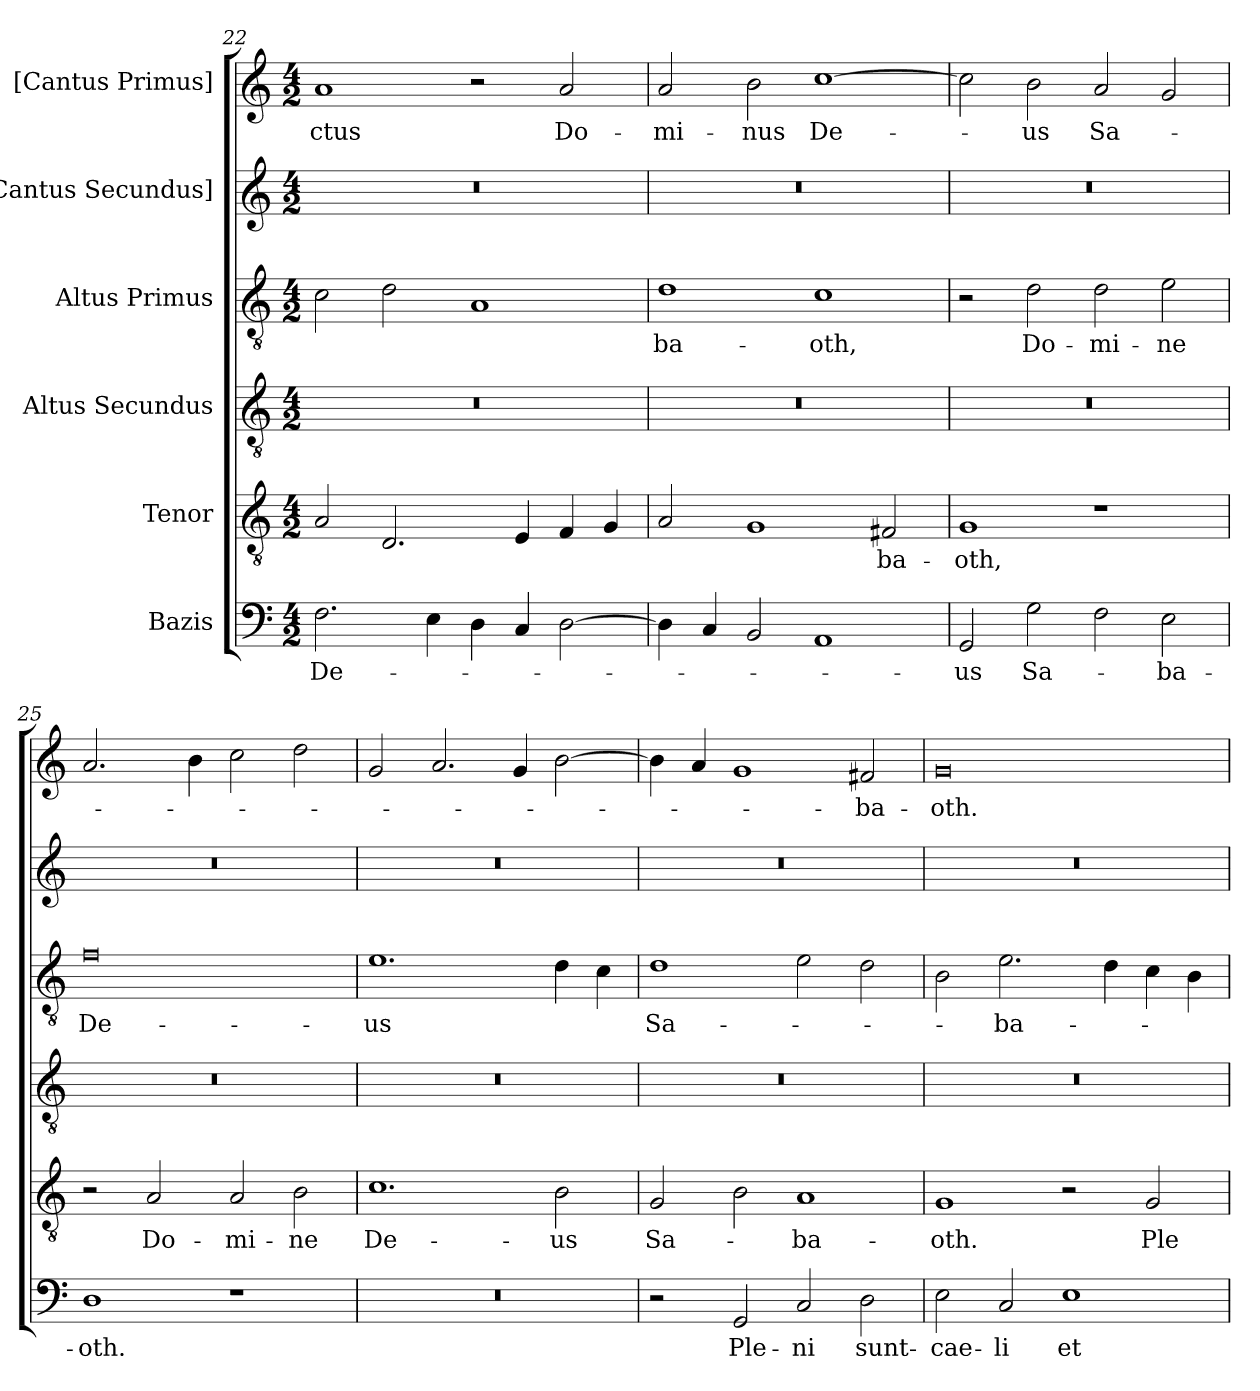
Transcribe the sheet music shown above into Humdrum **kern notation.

**kern	**text	**kern	**text	**kern	**kern	**text	**kern	**kern	**text
*part6	*part6	*part5	*part5	*part4	*part3	*part3	*part2	*part1	*part1
*staff6	*staff6	*staff5	*staff5	*staff4	*staff3	*staff3	*staff2	*staff1	*staff1
*I"Bazis	*	*I"Tenor	*	*I"Altus Secundus	*I"Altus Primus	*	*I"[Cantus Secundus]	*I"[Cantus Primus]	*
*clefF4	*	*clefGv2	*	*clefGv2	*clefGv2	*	*clefG2	*clefG2	*
*k[]	*	*k[]	*	*k[]	*k[]	*	*k[]	*k[]	*
*M4/2	*	*M4/2	*	*M4/2	*M4/2	*	*M4/2	*M4/2	*
=22	=22	=22	=22	=22	=22	=22	=22	=22	=22
2.F\	De-	2A/	.	0r	2c\	.	0r	1a/	-ctus
.	.	2.D/	.	.	2d\	.	.	.	.
4E\	.	.	.	.	.	.	.	.	.
4D\	.	.	.	.	1A/	.	.	2r	.
4C/	.	4E/	.	.	.	.	.	.	.
[2D\	.	4F/	.	.	.	.	.	2a/	Do-
.	.	4G/	.	.	.	.	.	.	.
=23	=23	=23	=23	=23	=23	=23	=23	=23	=23
4D\]	.	2A/	.	0r	1d\	-ba-	0r	2a/	-mi-
4C/	.	.	.	.	.	.	.	.	.
2BB/	.	1G/	.	.	.	.	.	2b\	-nus
1AA/	.	.	.	.	1c\	-oth,	.	[1cc\	De-
.	.	2F#X/	-ba-	.	.	.	.	.	.
=24	=24	=24	=24	=24	=24	=24	=24	=24	=24
2GG/	-us	1G/	-oth,	0r	2r	.	0r	2cc\]	.
2G\	Sa-	.	.	.	2d\	Do-	.	2b\	-us
2F\	.	1r	.	.	2d\	-mi-	.	2a/	Sa-
2E\	-ba-	.	.	.	2e\	-ne	.	2g/	.
=25	=25	=25	=25	=25	=25	=25	=25	=25	=25
1D\	-oth.	2r	.	0r	0f\	De-	0r	2.a/	.
.	.	2A/	Do-	.	.	.	.	.	.
.	.	.	.	.	.	.	.	4b\	.
1r	.	2A/	-mi-	.	.	.	.	2cc\	.
.	.	2B\	-ne	.	.	.	.	2dd\	.
=26	=26	=26	=26	=26	=26	=26	=26	=26	=26
0r	.	1.c\	De-	0r	1.e\	-us	0r	2g/	.
.	.	.	.	.	.	.	.	2.a/	.
.	.	.	.	.	.	.	.	4g/	.
.	.	2B\	-us	.	4d\	.	.	[2b\	.
.	.	.	.	.	4c\	.	.	.	.
=27	=27	=27	=27	=27	=27	=27	=27	=27	=27
2r	.	2G/	Sa-	0r	1d\	Sa-	0r	4b\]	.
.	.	.	.	.	.	.	.	4a/	.
2GG/	Ple-	2B\	.	.	.	.	.	1g/	.
2C/	-ni	1A/	-ba-	.	2e\	.	.	.	.
2D\	sunt-	.	.	.	2d\	.	.	2f#X/	-ba-
=28	=28	=28	=28	=28	=28	=28	=28	=28	=28
2E\	cae-	1G/	-oth.	0r	2B\	.	0r	0g/	-oth.
2C/	-li	.	.	.	2.e\	-ba-	.	.	.
1E\	et-	2r	.	.	.	.	.	.	.
.	.	.	.	.	4d\	.	.	.	.
.	.	2G/	Ple-	.	4c\	.	.	.	.
.	.	.	.	.	4B\	.	.	.	.
=	=	=	=	=	=	=	=	=	=
*-	*-	*-	*-	*-	*-	*-	*-	*-	*-
